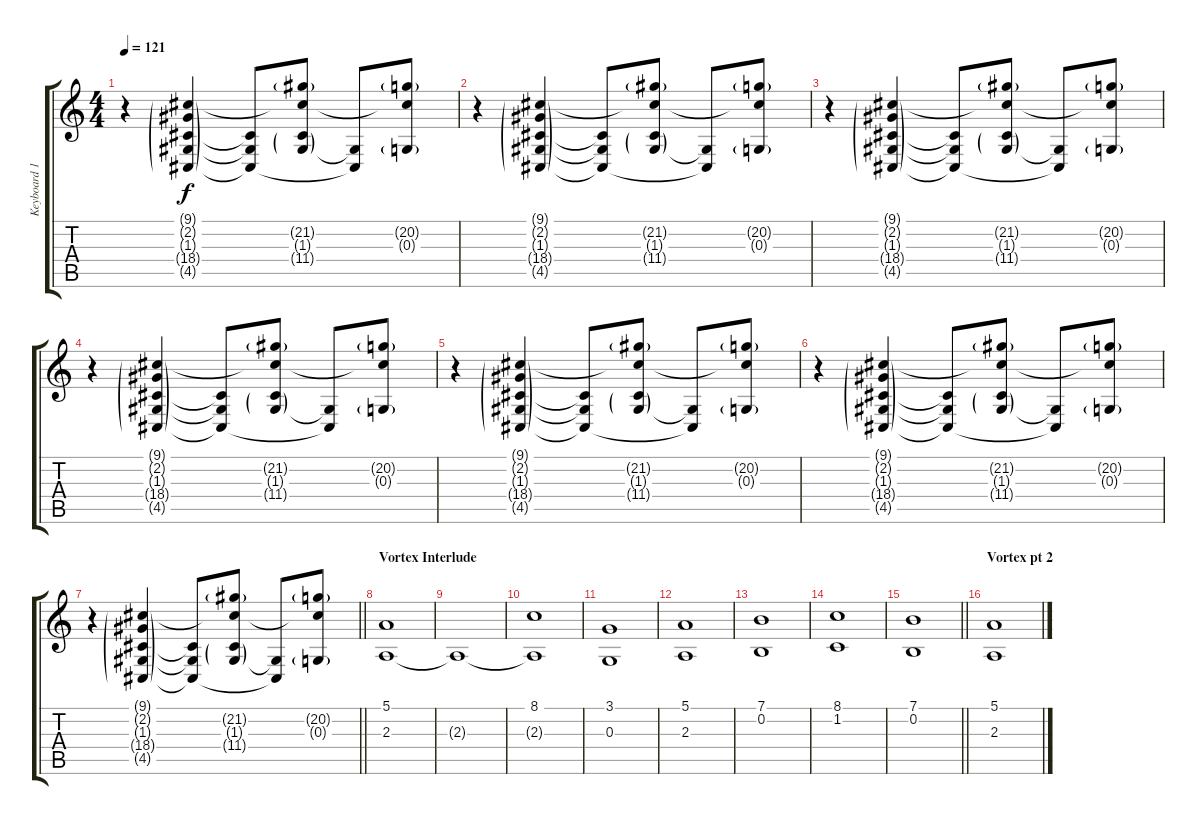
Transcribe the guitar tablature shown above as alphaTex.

\track ("Keyboard 1 - Mustis" "Keyboard 1") {instrument stringensemble1}
\staff {score tabs}
\tuning (E4 B3 G3 D3 A2 E2) {hide}
\ts (4 4)
\tempo 121
\clef g2
\ks c
r.4{dy f} (9.1{g} 2.2{g} 1.3{g} 18.4{g} 4.5{g}).4 (2.2{t} 1.3{t} 4.5{t}).8 (9.1{t} 21.2{g} 1.3{g} 11.4{g}).8 (1.3{t} 4.5{t}).8 (9.1{t} 20.2{g} 0.3{g}).8 |
r.4 (9.1{g} 2.2{g} 1.3{g} 18.4{g} 4.5{g}).4 (2.2{t} 1.3{t} 4.5{t}).8 (9.1{t} 21.2{g} 1.3{g} 11.4{g}).8 (1.3{t} 4.5{t}).8 (9.1{t} 20.2{g} 0.3{g}).8 |
r.4 (9.1{g} 2.2{g} 1.3{g} 18.4{g} 4.5{g}).4 (2.2{t} 1.3{t} 4.5{t}).8 (9.1{t} 21.2{g} 1.3{g} 11.4{g}).8 (1.3{t} 4.5{t}).8 (9.1{t} 20.2{g} 0.3{g}).8 |
r.4 (9.1{g} 2.2{g} 1.3{g} 18.4{g} 4.5{g}).4 (2.2{t} 1.3{t} 4.5{t}).8 (9.1{t} 21.2{g} 1.3{g} 11.4{g}).8 (1.3{t} 4.5{t}).8 (9.1{t} 20.2{g} 0.3{g}).8 |
r.4 (9.1{g} 2.2{g} 1.3{g} 18.4{g} 4.5{g}).4 (2.2{t} 1.3{t} 4.5{t}).8 (9.1{t} 21.2{g} 1.3{g} 11.4{g}).8 (1.3{t} 4.5{t}).8 (9.1{t} 20.2{g} 0.3{g}).8 |
r.4 (9.1{g} 2.2{g} 1.3{g} 18.4{g} 4.5{g}).4 (2.2{t} 1.3{t} 4.5{t}).8 (9.1{t} 21.2{g} 1.3{g} 11.4{g}).8 (1.3{t} 4.5{t}).8 (9.1{t} 20.2{g} 0.3{g}).8 |
\barLineRight lightlight
r.4 (9.1{g} 2.2{g} 1.3{g} 18.4{g} 4.5{g}).4 (2.2{t} 1.3{t} 4.5{t}).8 (9.1{t} 21.2{g} 1.3{g} 11.4{g}).8 (1.3{t} 4.5{t}).8 (9.1{t} 20.2{g} 0.3{g}).8 |
\section ("" "Vortex Interlude")
(5.1 2.3).1{volume 14} |
2.3{t}.1 |
(8.1 2.3{t}).1 |
(3.1 0.3).1 |
(5.1 2.3).1 |
(7.1 0.2).1 |
(8.1 1.2).1 |
\barLineRight lightlight
(7.1 0.2).1 |
\section ("" "Vortex pt 2")
(5.1 2.3).1
